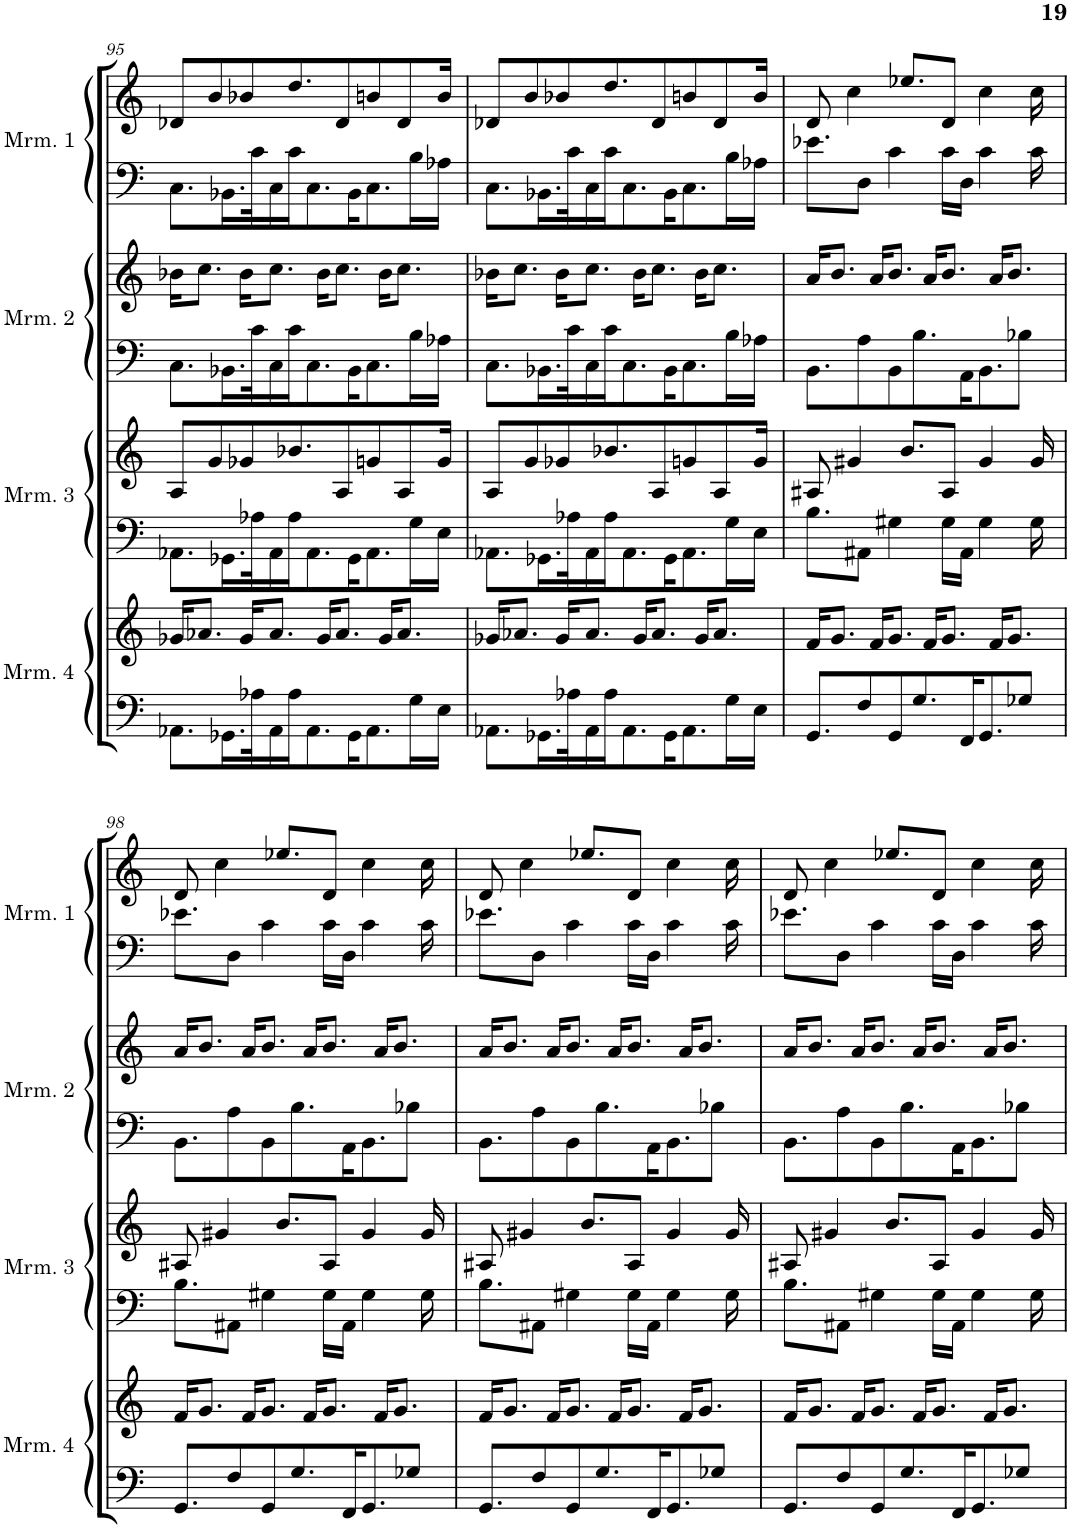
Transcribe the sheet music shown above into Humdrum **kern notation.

**kern	**kern	**kern	**kern	**kern	**kern	**kern	**kern
*part8	*part7	*part6	*part5	*part4	*part3	*part2	*part1
*staff8	*staff7	*staff6	*staff5	*staff4	*staff3	*staff2	*staff1
*I"Marimba 4	*I"Marimba 4	*I"Marimba 3	*I"Marimba 3	*I"Marimba 2	*I"Marimba 2	*I"Marimba 1	*I"Marimba 1
*I'Mrm. 4	*I'Mrm. 4	*I'Mrm. 3	*I'Mrm. 3	*I'Mrm. 2	*I'Mrm. 2	*I'Mrm. 1	*I'Mrm. 1
!!LO:PB:g=z
*clefF4	*clefG2	*clefF4	*clefG2	*clefF4	*clefG2	*clefF4	*clefG2
*k[]	*k[]	*k[]	*k[]	*k[]	*k[]	*k[]	*k[]
*M4/4	*M4/4	*M4/4	*M4/4	*M4/4	*M4/4	*M4/4	*M4/4
=95	=95	=95	=95	=95	=95	=95	=95
8.AA-X\L	16g-X/KL	8.AA-X\L	8A/L	8.C\L	16b-X\KL	8.C\L	8d-X/L
.	8.a-X/J	.	.	.	8.cc\J	.	.
.	.	.	8g/	.	.	.	8b/
16.GG-X\L	.	16.GG-X\L	.	16.BB-X\L	.	16.BB-X\L	.
.	16g-/KL	.	8g-X/	.	16b-\KL	.	8b-X/
32A-X\K	.	32A-X\K	.	32c\K	.	32c\K	.
16AA-\	8.a-/J	16AA-\	.	16C\	8.cc\J	16C\	.
16A-\J	.	16A-\J	8.b-X/	16c\J	.	16c\J	8.dd/
8.AA-\	.	8.AA-\	.	8.C\	.	8.C\	.
.	16g-/KL	.	.	.	16b-\KL	.	.
.	8.a-/J	.	8A/	.	8.cc\J	.	8d-/
16GG-\K	.	16GG-\K	.	16BB-\K	.	16BB-\K	.
8.AA-\	.	8.AA-\	8gn/	8.C\	.	8.C\	8bn/
.	16g-/KL	.	.	.	16b-\KL	.	.
.	8.a-/J	.	8A/	.	8.cc\J	.	8d-/
16G\L	.	16G\L	.	16B\L	.	16B\L	.
16E\JJ	.	16E\JJ	16g/Jk	16A-X\JJ	.	16A-X\JJ	16b/Jk
=96	=96	=96	=96	=96	=96	=96	=96
8.AA-X\L	16g-X/KL	8.AA-X\L	8A/L	8.C\L	16b-X\KL	8.C\L	8d-X/L
.	8.a-X/J	.	.	.	8.cc\J	.	.
.	.	.	8g/	.	.	.	8b/
16.GG-X\L	.	16.GG-X\L	.	16.BB-X\L	.	16.BB-X\L	.
.	16g-/KL	.	8g-X/	.	16b-\KL	.	8b-X/
32A-X\K	.	32A-X\K	.	32c\K	.	32c\K	.
16AA-\	8.a-/J	16AA-\	.	16C\	8.cc\J	16C\	.
16A-\J	.	16A-\J	8.b-X/	16c\J	.	16c\J	8.dd/
8.AA-\	.	8.AA-\	.	8.C\	.	8.C\	.
.	16g-/KL	.	.	.	16b-\KL	.	.
.	8.a-/J	.	8A/	.	8.cc\J	.	8d-/
16GG-\K	.	16GG-\K	.	16BB-\K	.	16BB-\K	.
8.AA-\	.	8.AA-\	8gn/	8.C\	.	8.C\	8bn/
.	16g-/KL	.	.	.	16b-\KL	.	.
.	8.a-/J	.	8A/	.	8.cc\J	.	8d-/
16G\L	.	16G\L	.	16B\L	.	16B\L	.
16E\JJ	.	16E\JJ	16g/Jk	16A-X\JJ	.	16A-X\JJ	16b/Jk
=97	=97	=97	=97	=97	=97	=97	=97
8.GG/L	16f/KL	8.B\L	8A#X/	8.BB\L	16a/KL	8.e-X\L	8d/
.	8.g/J	.	.	.	8.b/J	.	.
.	.	.	4g#X/	.	.	.	4cc\
8F/	.	8AA#X\J	.	8A\	.	8D\J	.
.	16f/KL	.	.	.	16a/KL	.	.
8GG/	8.g/J	4G#X\	.	8BB\	8.b/J	4c\	.
.	.	.	8.b/L	.	.	.	8.ee-X/L
8.G/	.	.	.	8.B\	.	.	.
.	16f/KL	.	.	.	16a/KL	.	.
.	8.g/J	16G#\LL	8A#/J	.	8.b/J	16c\LL	8d/J
16FF/K	.	16AA#\JJ	.	16AA\K	.	16D\JJ	.
8.GG/	.	4G#\	4g#/	8.BB\	.	4c\	4cc\
.	16f/KL	.	.	.	16a/KL	.	.
.	8.g/J	.	.	.	8.b/J	.	.
8G-X/J	.	.	.	8B-X\J	.	.	.
.	.	16G#\	16g#/	.	.	16c\	16cc\
!!LO:LB:g=z
=98	=98	=98	=98	=98	=98	=98	=98
8.GG/L	16f/KL	8.B\L	8A#X/	8.BB\L	16a/KL	8.e-X\L	8d/
.	8.g/J	.	.	.	8.b/J	.	.
.	.	.	4g#X/	.	.	.	4cc\
8F/	.	8AA#X\J	.	8A\	.	8D\J	.
.	16f/KL	.	.	.	16a/KL	.	.
8GG/	8.g/J	4G#X\	.	8BB\	8.b/J	4c\	.
.	.	.	8.b/L	.	.	.	8.ee-X/L
8.G/	.	.	.	8.B\	.	.	.
.	16f/KL	.	.	.	16a/KL	.	.
.	8.g/J	16G#\LL	8A#/J	.	8.b/J	16c\LL	8d/J
16FF/K	.	16AA#\JJ	.	16AA\K	.	16D\JJ	.
8.GG/	.	4G#\	4g#/	8.BB\	.	4c\	4cc\
.	16f/KL	.	.	.	16a/KL	.	.
.	8.g/J	.	.	.	8.b/J	.	.
8G-X/J	.	.	.	8B-X\J	.	.	.
.	.	16G#\	16g#/	.	.	16c\	16cc\
=99	=99	=99	=99	=99	=99	=99	=99
8.GG/L	16f/KL	8.B\L	8A#X/	8.BB\L	16a/KL	8.e-X\L	8d/
.	8.g/J	.	.	.	8.b/J	.	.
.	.	.	4g#X/	.	.	.	4cc\
8F/	.	8AA#X\J	.	8A\	.	8D\J	.
.	16f/KL	.	.	.	16a/KL	.	.
8GG/	8.g/J	4G#X\	.	8BB\	8.b/J	4c\	.
.	.	.	8.b/L	.	.	.	8.ee-X/L
8.G/	.	.	.	8.B\	.	.	.
.	16f/KL	.	.	.	16a/KL	.	.
.	8.g/J	16G#\LL	8A#/J	.	8.b/J	16c\LL	8d/J
16FF/K	.	16AA#\JJ	.	16AA\K	.	16D\JJ	.
8.GG/	.	4G#\	4g#/	8.BB\	.	4c\	4cc\
.	16f/KL	.	.	.	16a/KL	.	.
.	8.g/J	.	.	.	8.b/J	.	.
8G-X/J	.	.	.	8B-X\J	.	.	.
.	.	16G#\	16g#/	.	.	16c\	16cc\
=100	=100	=100	=100	=100	=100	=100	=100
8.GG/L	16f/KL	8.B\L	8A#X/	8.BB\L	16a/KL	8.e-X\L	8d/
.	8.g/J	.	.	.	8.b/J	.	.
.	.	.	4g#X/	.	.	.	4cc\
8F/	.	8AA#X\J	.	8A\	.	8D\J	.
.	16f/KL	.	.	.	16a/KL	.	.
8GG/	8.g/J	4G#X\	.	8BB\	8.b/J	4c\	.
.	.	.	8.b/L	.	.	.	8.ee-X/L
8.G/	.	.	.	8.B\	.	.	.
.	16f/KL	.	.	.	16a/KL	.	.
.	8.g/J	16G#\LL	8A#/J	.	8.b/J	16c\LL	8d/J
16FF/K	.	16AA#\JJ	.	16AA\K	.	16D\JJ	.
8.GG/	.	4G#\	4g#/	8.BB\	.	4c\	4cc\
.	16f/KL	.	.	.	16a/KL	.	.
.	8.g/J	.	.	.	8.b/J	.	.
8G-X/J	.	.	.	8B-X\J	.	.	.
.	.	16G#\	16g#/	.	.	16c\	16cc\
=	=	=	=	=	=	=	=
*-	*-	*-	*-	*-	*-	*-	*-
